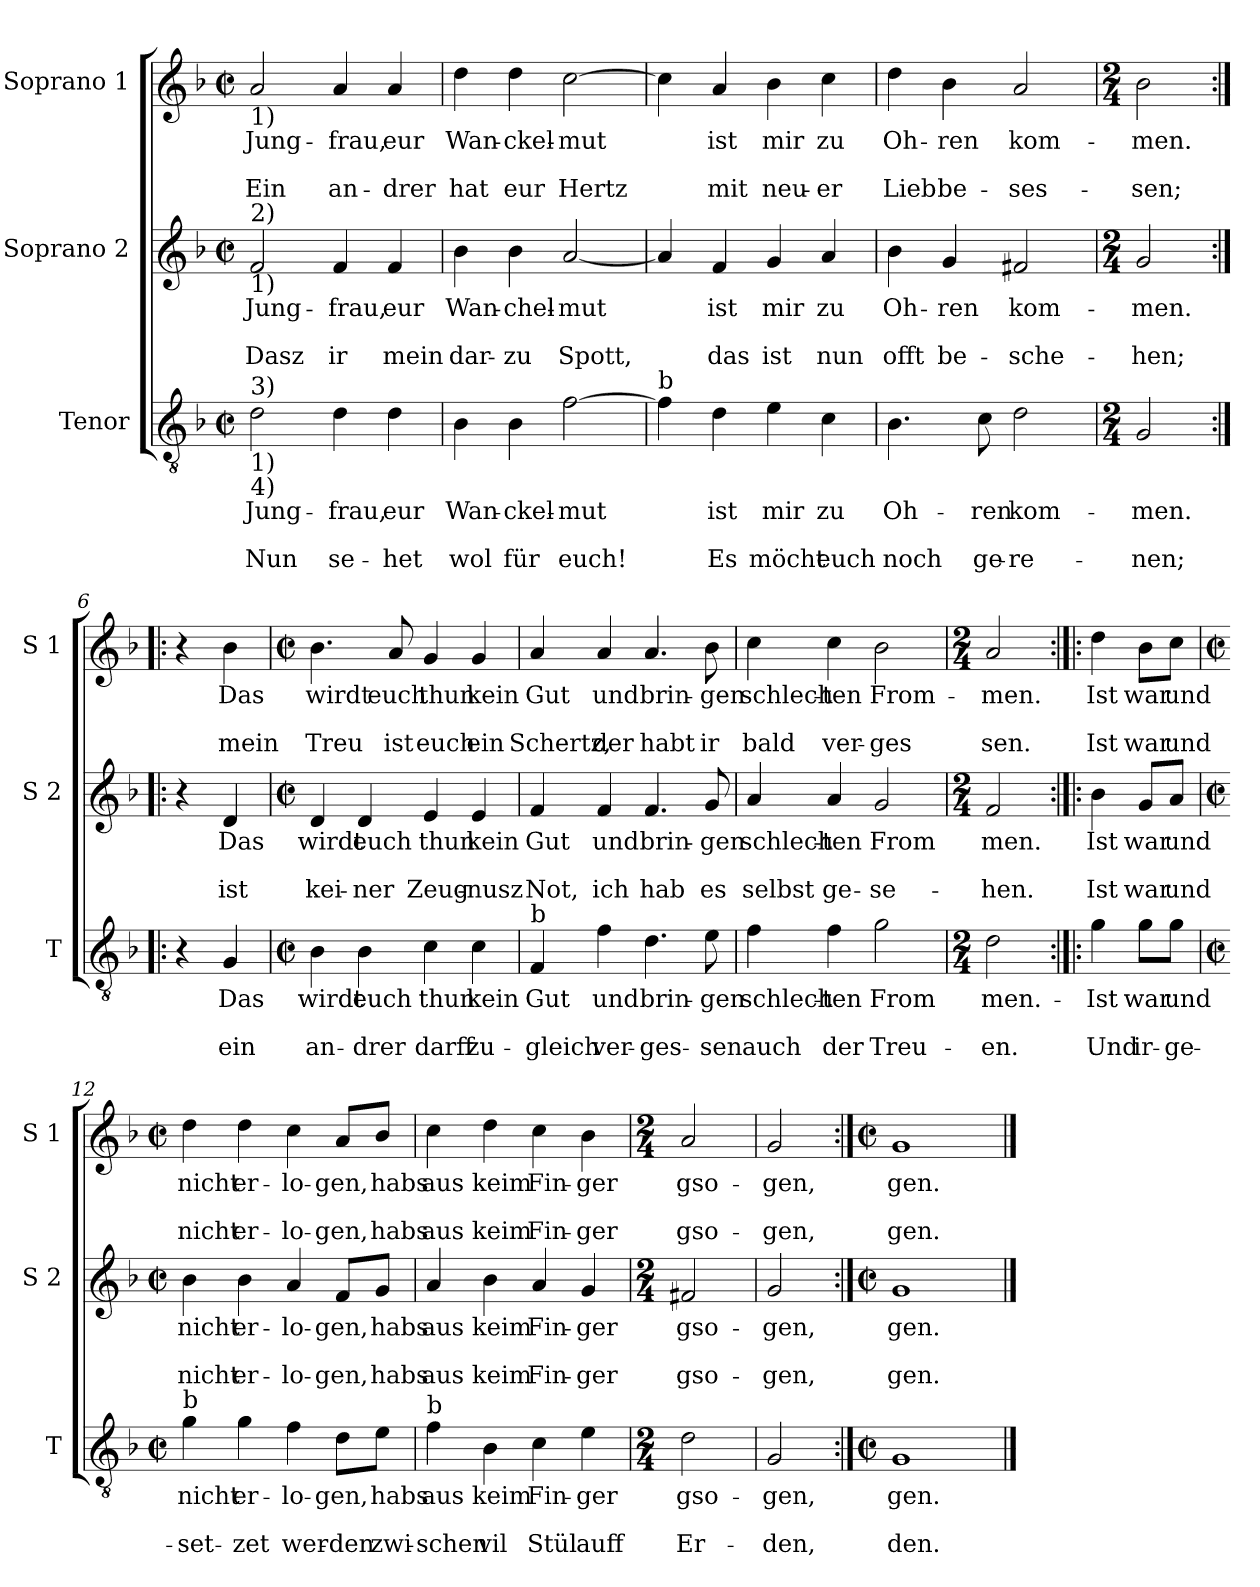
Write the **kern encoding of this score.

**kern	**text	**text	**text	**kern	**text	**text	**text	**kern	**text	**text	**text
*part3	*part3	*part3	*part3	*part2	*part2	*part2	*part2	*part1	*part1	*part1	*part1
*staff3	*staff3	*staff3	*staff3	*staff2	*staff2	*staff2	*staff2	*staff1	*staff1	*staff1	*staff1
*I"Tenor	*	*	*	*I"Soprano 2	*	*	*	*I"Soprano 1	*	*	*
*I'T	*	*	*	*I'S 2	*	*	*	*I'S 1	*	*	*
*clefGv2	*	*	*	*clefG2	*	*	*	*clefG2	*	*	*
*k[b-]	*	*	*	*k[b-]	*	*	*	*k[b-]	*	*	*
*F:	*	*	*	*F:	*	*	*	*F:	*	*	*
*M2/2	*	*	*	*M2/2	*	*	*	*M2/2	*	*	*
*met(c|)	*	*	*	*met(c|)	*	*	*	*met(c|)	*	*	*
=1	=1	=1	=1	=1	=1	=1	=1	=1	=1	=1	=1
!	!	!	!	!	!	!	!	!LO:TX:b:t=1)	!	!	!
!	!	!	!	!LO:TX:a:t=2)	!	!	!	!	!	!	!
!	!	!	!	!LO:TX:b:t=1)	!	!	!	!	!	!	!
!LO:TX:a:t=3)	!	!	!	!	!	!	!	!	!	!	!
!LO:TX:b:t=1)	!	!	!	!	!	!	!	!	!	!	!
!LO:TX:b:t=4)	!	!	!	!	!	!	!	!	!	!	!
!	!LO:LY:b	!	!LO:LY:b	!	!LO:LY:b	!	!LO:LY:b	!	!LO:LY:b	!	!LO:LY:b
2d\	Jung-	.	Nun	2f/	Jung-	.	Dasz	2a/	Jung-	.	Ein
!	!LO:LY:b	!	!LO:LY:b	!	!LO:LY:b	!	!LO:LY:b	!	!LO:LY:b	!	!LO:LY:b
4d\	-frau,	.	se-	4f/	-frau,	.	ir	4a/	-frau,	.	an-
!	!LO:LY:b	!	!LO:LY:b	!	!LO:LY:b	!	!LO:LY:b	!	!LO:LY:b	!	!LO:LY:b
4d\	eur	.	-het	4f/	eur	.	mein	4a/	eur	.	-drer
=2	=2	=2	=2	=2	=2	=2	=2	=2	=2	=2	=2
!	!LO:LY:b	!	!LO:LY:b	!	!LO:LY:b	!	!LO:LY:b	!	!LO:LY:b	!	!LO:LY:b
4B-\	Wan-	.	wol	4b-\	Wan-	.	dar-	4dd\	Wan-	.	hat
!	!LO:LY:b	!	!LO:LY:b	!	!LO:LY:b	!	!LO:LY:b	!	!LO:LY:b	!	!LO:LY:b
4B-\	-ckel-	.	für	4b-\	-chel-	.	-zu	4dd\	-ckel-	.	eur
!	!LO:LY:b	!	!LO:LY:b	!	!LO:LY:b	!	!LO:LY:b	!	!LO:LY:b	!	!LO:LY:b
[2f\	-mut	.	euch!	[2a/	-mut	.	Spott,	[2cc\	-mut	.	Hertz
=3	=3	=3	=3	=3	=3	=3	=3	=3	=3	=3	=3
!LO:TX:a:t=b	!	!	!	!	!	!	!	!	!	!	!
4f\]	.	.	.	4a/]	.	.	.	4cc\]	.	.	.
!	!LO:LY:b	!	!LO:LY:b	!	!LO:LY:b	!	!LO:LY:b	!	!LO:LY:b	!	!LO:LY:b
4d\	ist	.	Es	4f/	ist	.	das	4a/	ist	.	mit
!	!LO:LY:b	!	!LO:LY:b	!	!LO:LY:b	!	!LO:LY:b	!	!LO:LY:b	!	!LO:LY:b
4e\	mir	.	möcht	4g/	mir	.	ist	4b-\	mir	.	neu-
!	!LO:LY:b	!	!LO:LY:b	!	!LO:LY:b	!	!LO:LY:b	!	!LO:LY:b	!	!LO:LY:b
4c\	zu	.	euch	4a/	zu	.	nun	4cc\	zu	.	-er
=4	=4	=4	=4	=4	=4	=4	=4	=4	=4	=4	=4
!	!LO:LY:b	!	!LO:LY:b	!	!LO:LY:b	!	!LO:LY:b	!	!LO:LY:b	!	!LO:LY:b
4.B-\	Oh-	.	noch	4b-\	Oh-	.	offt	4dd\	Oh-	.	Lieb
!	!	!	!	!	!LO:LY:b	!	!LO:LY:b	!	!LO:LY:b	!	!LO:LY:b
.	.	.	.	4g/	-ren	.	be-	4b-\	-ren	.	be-
!	!LO:LY:b	!	!LO:LY:b	!	!	!	!	!	!	!	!
8c\	-ren	.	ge-	.	.	.	.	.	.	.	.
!	!LO:LY:b	!	!LO:LY:b	!	!LO:LY:b	!	!LO:LY:b	!	!LO:LY:b	!	!LO:LY:b
2d\	kom-	.	-re-	2f#X/	kom-	.	-sche-	2a/	kom-	.	-ses-
!!LO:LB:g=z
=5	=5	=5	=5	=5	=5	=5	=5	=5	=5	=5	=5
*M2/4	*	*	*	*M2/4	*	*	*	*M2/4	*	*	*
!	!LO:LY:b	!	!LO:LY:b	!	!LO:LY:b	!	!LO:LY:b	!	!LO:LY:b	!	!LO:LY:b
2G/	-men.	.	-nen;	2g/	-men.	.	-hen;	2b-\	-men.	.	-sen;
=6:|!|:	=6:|!|:	=6:|!|:	=6:|!|:	=6:|!|:	=6:|!|:	=6:|!|:	=6:|!|:	=6:|!|:	=6:|!|:	=6:|!|:	=6:|!|:
4r	.	.	.	4r	.	.	.	4r	.	.	.
!	!LO:LY:b	!	!LO:LY:b	!	!LO:LY:b	!	!LO:LY:b	!	!LO:LY:b	!	!LO:LY:b
4G/	Das	.	ein	4d/	Das	.	ist	4b-\	Das	.	mein
=7	=7	=7	=7	=7	=7	=7	=7	=7	=7	=7	=7
*M2/2	*	*	*	*M2/2	*	*	*	*M2/2	*	*	*
*met(c|)	*	*	*	*met(c|)	*	*	*	*met(c|)	*	*	*
!	!LO:LY:b	!	!LO:LY:b	!	!LO:LY:b	!	!LO:LY:b	!	!LO:LY:b	!	!LO:LY:b
4B-\	wirdt	.	an-	4d/	wirdt	.	kei-	4.b-\	wirdt	.	Treu
!	!LO:LY:b	!	!LO:LY:b	!	!LO:LY:b	!	!LO:LY:b	!	!	!	!
4B-\	euch	.	-drer	4d/	euch	.	-ner	.	.	.	.
!	!	!	!	!	!	!	!	!	!LO:LY:b	!	!LO:LY:b
.	.	.	.	.	.	.	.	8a/	euch	.	ist
!	!LO:LY:b	!	!LO:LY:b	!	!LO:LY:b	!	!LO:LY:b	!	!LO:LY:b	!	!LO:LY:b
4c\	thun	.	darff	4e/	thun	.	Zeug-	4g/	thun	.	euch
!	!LO:LY:b	!	!LO:LY:b	!	!LO:LY:b	!	!LO:LY:b	!	!LO:LY:b	!	!LO:LY:b
4c\	kein	.	zu-	4e/	kein	.	-nusz	4g/	kein	.	ein
=8	=8	=8	=8	=8	=8	=8	=8	=8	=8	=8	=8
!LO:TX:a:t=b	!	!	!	!	!	!	!	!	!	!	!
!	!LO:LY:b	!	!LO:LY:b	!	!LO:LY:b	!	!LO:LY:b	!	!LO:LY:b	!	!LO:LY:b
4F/	Gut	.	-gleich	4f/	Gut	.	Not,	4a/	Gut	.	Schertz,
!	!LO:LY:b	!	!LO:LY:b	!	!LO:LY:b	!	!LO:LY:b	!	!LO:LY:b	!	!LO:LY:b
4f\	und	.	ver-	4f/	und	.	ich	4a/	und	.	der
!	!LO:LY:b	!	!LO:LY:b	!	!LO:LY:b	!	!LO:LY:b	!	!LO:LY:b	!	!LO:LY:b
4.d\	brin-	.	-ges-	4.f/	brin-	.	hab	4.a/	brin-	.	habt
!	!LO:LY:b	!	!LO:LY:b	!	!LO:LY:b	!	!LO:LY:b	!	!LO:LY:b	!	!LO:LY:b
8e\	-gen	.	-sen	8g/	-gen	.	es	8b-\	-gen	.	ir
!!LO:PB:g=z
=9	=9	=9	=9	=9	=9	=9	=9	=9	=9	=9	=9
!	!LO:LY:b	!	!LO:LY:b	!	!LO:LY:b	!	!LO:LY:b	!	!LO:LY:b	!	!LO:LY:b
4f\	schlech-	.	auch	4a/	schlech-	.	selbst	4cc\	schlech-	.	bald
!	!LO:LY:b	!	!LO:LY:b	!	!LO:LY:b	!	!LO:LY:b	!	!LO:LY:b	!	!LO:LY:b
4f\	-ten	.	der	4a/	-ten	.	ge-	4cc\	-ten	.	ver-
!	!LO:LY:b	!	!LO:LY:b	!	!LO:LY:b	!	!LO:LY:b	!	!LO:LY:b	!	!LO:LY:b
2g\	From	.	Treu-	2g/	From	.	-se-	2b-\	From-	.	-ges
=10	=10	=10	=10	=10	=10	=10	=10	=10	=10	=10	=10
*M2/4	*	*	*	*M2/4	*	*	*	*M2/4	*	*	*
!	!LO:LY:b	!	!LO:LY:b	!	!LO:LY:b	!	!LO:LY:b	!	!LO:LY:b	!	!LO:LY:b
2d\	men.-	.	-en.	2f/	men.	.	-hen.	2a/	-men.	.	sen.
=11:|!|:	=11:|!|:	=11:|!|:	=11:|!|:	=11:|!|:	=11:|!|:	=11:|!|:	=11:|!|:	=11:|!|:	=11:|!|:	=11:|!|:	=11:|!|:
!	!LO:LY:b	!	!LO:LY:b	!	!LO:LY:b	!	!LO:LY:b	!	!LO:LY:b	!	!LO:LY:b
4g\	-Ist	.	Und	4b-\	Ist	.	Ist	4dd\	Ist	.	Ist
!	!LO:LY:b	!	!LO:LY:b	!	!LO:LY:b	!	!LO:LY:b	!	!LO:LY:b	!	!LO:LY:b
8g\L	war	.	ir-	8g/L	war	.	war	8b-\L	war	.	war
!	!LO:LY:b	!	!LO:LY:b	!	!LO:LY:b	!	!LO:LY:b	!	!LO:LY:b	!	!LO:LY:b
8g\J	und	.	-ge-	8a/J	und	.	und	8cc\J	und	.	und
=12	=12	=12	=12	=12	=12	=12	=12	=12	=12	=12	=12
*M2/2	*	*	*	*M2/2	*	*	*	*M2/2	*	*	*
*met(c|)	*	*	*	*met(c|)	*	*	*	*met(c|)	*	*	*
!LO:TX:a:t=b	!	!	!	!	!	!	!	!	!	!	!
!	!LO:LY:b	!	!LO:LY:b	!	!LO:LY:b	!	!LO:LY:b	!	!LO:LY:b	!	!LO:LY:b
4g\	nicht	.	-set-	4b-\	nicht	.	nicht	4dd\	nicht	.	nicht
!	!LO:LY:b	!	!LO:LY:b	!	!LO:LY:b	!	!LO:LY:b	!	!LO:LY:b	!	!LO:LY:b
4g\	er-	.	-zet	4b-\	er-	.	er-	4dd\	er-	.	er-
!	!LO:LY:b	!	!LO:LY:b	!	!LO:LY:b	!	!LO:LY:b	!	!LO:LY:b	!	!LO:LY:b
4f\	-lo-	.	wer-	4a/	-lo-	.	-lo-	4cc\	-lo-	.	-lo-
!	!LO:LY:b	!	!LO:LY:b	!	!LO:LY:b	!	!LO:LY:b	!	!LO:LY:b	!	!LO:LY:b
8d\L	-gen,	.	-den	8f/L	-gen,	.	-gen,	8a/L	-gen,	.	-gen,
!	!LO:LY:b	!	!LO:LY:b	!	!LO:LY:b	!	!LO:LY:b	!	!LO:LY:b	!	!LO:LY:b
8e\J	habs	.	zwi-	8g/J	habs	.	habs	8b-/J	habs	.	habs
!!LO:LB:g=z
=13	=13	=13	=13	=13	=13	=13	=13	=13	=13	=13	=13
!LO:TX:a:t=b	!	!	!	!	!	!	!	!	!	!	!
!	!LO:LY:b	!	!LO:LY:b	!	!LO:LY:b	!	!LO:LY:b	!	!LO:LY:b	!	!LO:LY:b
4f\	aus	.	-schen	4a/	aus	.	aus	4cc\	aus	.	aus
!	!LO:LY:b	!	!LO:LY:b	!	!LO:LY:b	!	!LO:LY:b	!	!LO:LY:b	!	!LO:LY:b
4B-\	keim	.	vil	4b-\	keim	.	keim	4dd\	keim	.	keim
!	!LO:LY:b	!	!LO:LY:b	!	!LO:LY:b	!	!LO:LY:b	!	!LO:LY:b	!	!LO:LY:b
4c\	Fin-	.	Stül	4a/	Fin-	.	Fin-	4cc\	Fin-	.	Fin-
!	!LO:LY:b	!	!LO:LY:b	!	!LO:LY:b	!	!LO:LY:b	!	!LO:LY:b	!	!LO:LY:b
4e\	-ger	.	auff	4g/	-ger	.	-ger	4b-\	-ger	.	-ger
=14	=14	=14	=14	=14	=14	=14	=14	=14	=14	=14	=14
*M2/4	*	*	*	*M2/4	*	*	*	*M2/4	*	*	*
!	!LO:LY:b	!	!LO:LY:b	!	!LO:LY:b	!	!LO:LY:b	!	!LO:LY:b	!	!LO:LY:b
2d\	gso-	.	Er-	2f#X/	gso-	.	gso-	2a/	gso-	.	gso-
=15	=15	=15	=15	=15	=15	=15	=15	=15	=15	=15	=15
!	!LO:LY:b	!	!LO:LY:b	!	!LO:LY:b	!	!LO:LY:b	!	!LO:LY:b	!	!LO:LY:b
2G/	-gen,	.	-den,	2g/	-gen,	.	-gen,	2g/	-gen,	.	-gen,
=16:|!	=16:|!	=16:|!	=16:|!	=16:|!	=16:|!	=16:|!	=16:|!	=16:|!	=16:|!	=16:|!	=16:|!
*M2/2	*	*	*	*M2/2	*	*	*	*M2/2	*	*	*
*met(c|)	*	*	*	*met(c|)	*	*	*	*met(c|)	*	*	*
!	!LO:LY:b	!	!LO:LY:b	!	!LO:LY:b	!	!LO:LY:b	!	!LO:LY:b	!	!LO:LY:b
1G	gen.	.	den.	1g	gen.	.	gen.	1g	gen.	.	gen.
==	==	==	==	==	==	==	==	==	==	==	==
*-	*-	*-	*-	*-	*-	*-	*-	*-	*-	*-	*-
